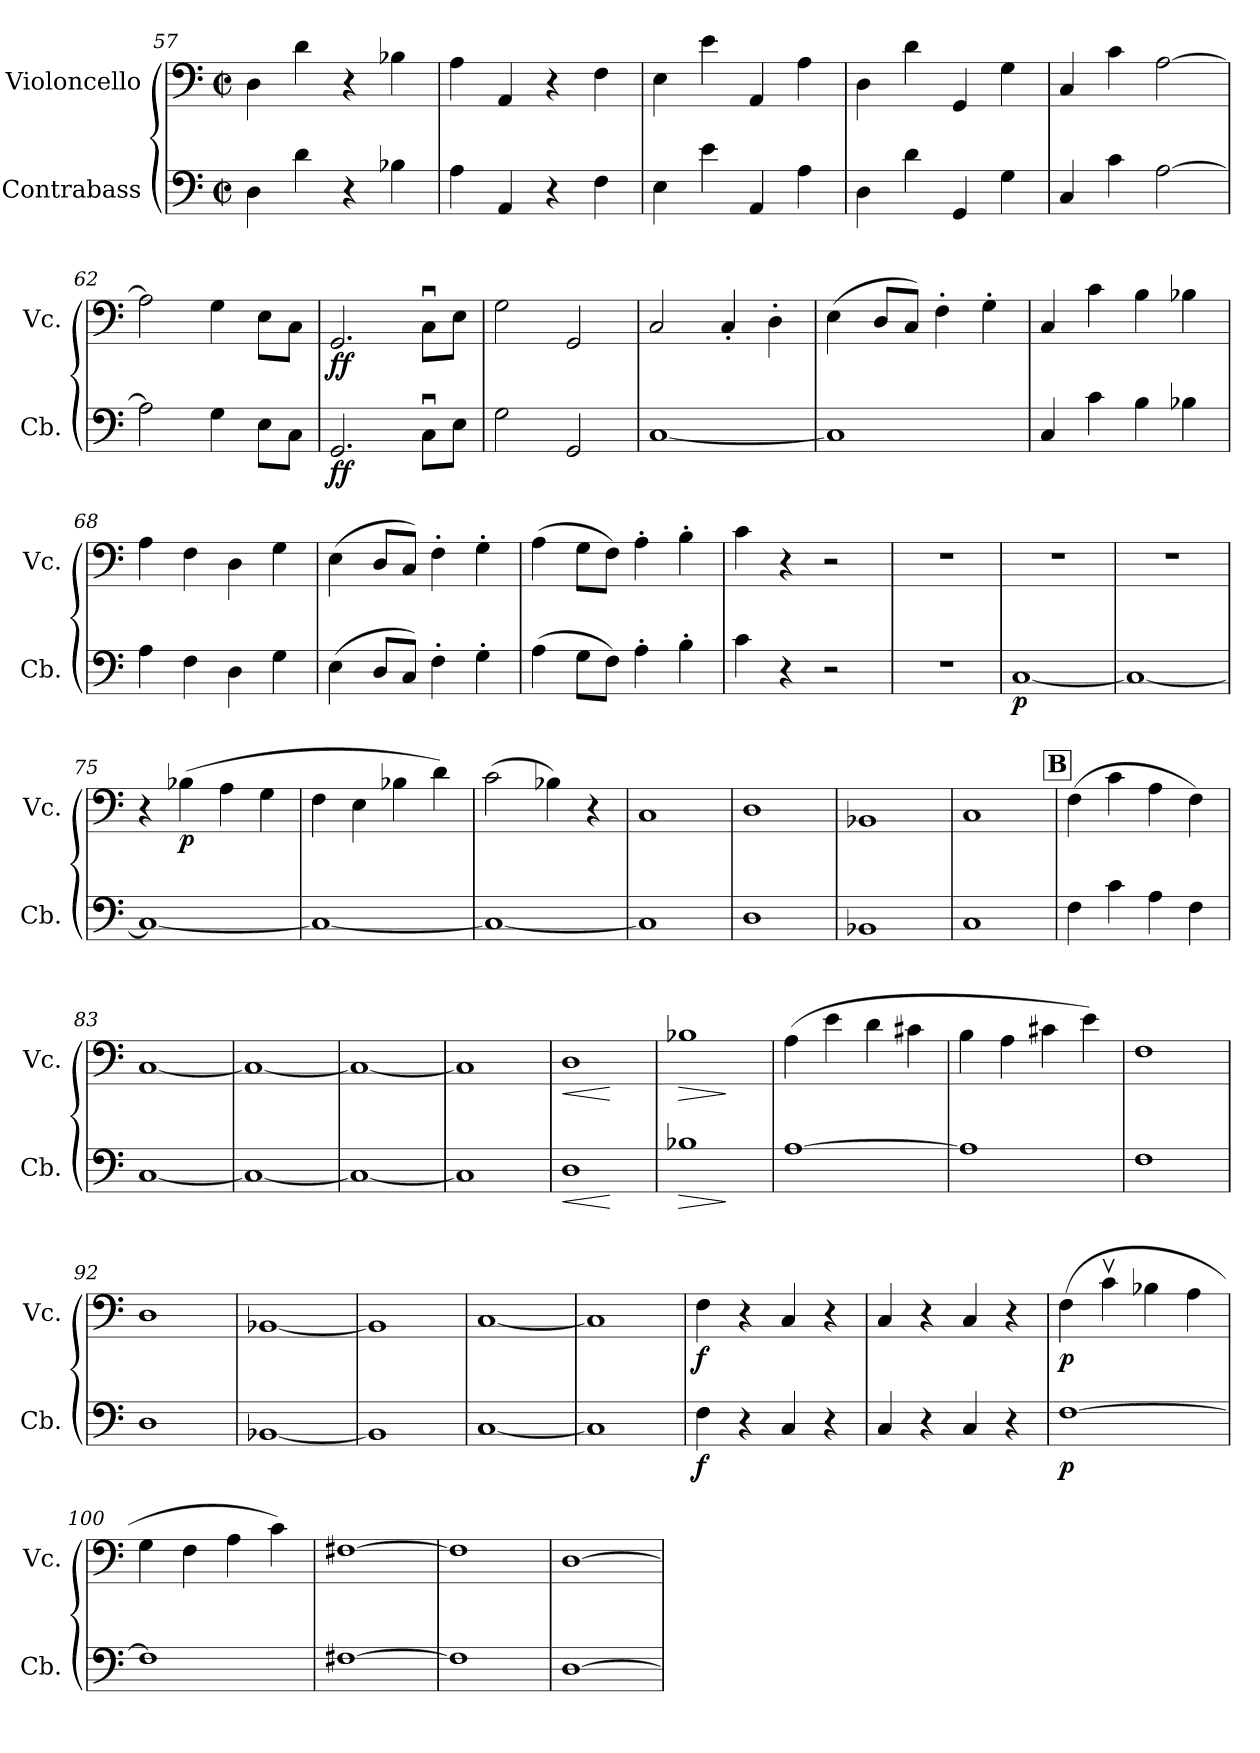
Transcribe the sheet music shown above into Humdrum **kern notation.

**kern	**dynam	**kern	**dynam
*part2	*part2	*part1	*part1
*staff2	*staff2	*staff1	*staff1
*I"Contrabass	*	*I"Violoncello	*
*I'Cb.	*	*I'Vc.	*
*clefF4	*	*clefF4	*
*ITrd7c12	*	*	*
*k[]	*	*k[]	*
*M2/2	*	*M2/2	*
*met(c|)	*	*met(c|)	*
=57	=57	=57	=57
4DD\	.	4D\	.
4D\	.	4d\	.
4r	.	4r	.
4BB-X\	.	4B-X\	.
=58	=58	=58	=58
4AA\	.	4A\	.
4AAA/	.	4AA/	.
4r	.	4r	.
4FF\	.	4F\	.
=59	=59	=59	=59
4EE\	.	4E\	.
4E\	.	4e\	.
4AAA/	.	4AA/	.
4AA\	.	4A\	.
!!LO:LB:g=z
=60	=60	=60	=60
4DD\	.	4D\	.
4D\	.	4d\	.
4GGG/	.	4GG/	.
4GG\	.	4G\	.
=61	=61	=61	=61
4CC/	.	4C/	.
4C\	.	4c\	.
[2AA\	.	[2A\	.
=62	=62	=62	=62
2AA\]	.	2A\]	.
4GG\	.	4G\	.
8EE\L	.	8E\L	.
8CC\J	.	8C\J	.
=63	=63	=63	=63
!	!LO:DY:b	!	!LO:DY:b
2.GGG/	ff	2.GG/	ff
8CCu\L	.	8Cu\L	.
8EE\J	.	8E\J	.
=64	=64	=64	=64
2GG\	.	2G\	.
2GGG/	.	2GG/	.
=65	=65	=65	=65
[1CC	.	2C/	.
.	.	4C'/	.
.	.	4D'\	.
=66	=66	=66	=66
1CC]	.	(>4E\	.
.	.	8D/L	.
.	.	8C/J)	.
.	.	4F'\	.
.	.	4G'\	.
=67	=67	=67	=67
4CC/	.	4C/	.
4C\	.	4c\	.
4BB\	.	4B\	.
4BB-X\	.	4B-X\	.
=68	=68	=68	=68
4AA\	.	4A\	.
4FF\	.	4F\	.
4DD\	.	4D\	.
4GG\	.	4G\	.
=69	=69	=69	=69
(>4EE\	.	(>4E\	.
8DD/L	.	8D/L	.
8CC/J)	.	8C/J)	.
4FF'\	.	4F'\	.
4GG'\	.	4G'\	.
=70	=70	=70	=70
(>4AA\	.	(>4A\	.
8GG\L	.	8G\L	.
8FF\J)	.	8F\J)	.
4AA'\	.	4A'\	.
4BB'\	.	4B'\	.
=71	=71	=71	=71
4C\	.	4c\	.
4r	.	4r	.
2r	.	2r	.
!!LO:LB:g=z
=72	=72	=72	=72
1r	.	1r	.
=73	=73	=73	=73
!	!LO:DY:b	!	!
[1CC	p	1r	.
=74	=74	=74	=74
1CC_	.	1r	.
=75	=75	=75	=75
1CC_	.	4r	.
!	!	!	!LO:DY:b
.	.	(>4B-X\	p
.	.	4A\	.
.	.	4G\	.
=76	=76	=76	=76
1CC_	.	4F\	.
.	.	4E\	.
.	.	4B-X\	.
.	.	4d\)	.
=77	=77	=77	=77
1CC_	.	(>2c\	.
.	.	4B-X\)	.
.	.	4r	.
=78	=78	=78	=78
1CC]	.	1C	.
=79	=79	=79	=79
1DD	.	1D	.
=80	=80	=80	=80
1BBB-X	.	1BB-X	.
=81	=81	=81	=81
1CC	.	1C	.
!!LO:REH:place=s1:a:B:fs=14:t=B
=82	=82	=82	=82
4FF\	.	(>4F\	.
4C\	.	4c\	.
4AA\	.	4A\	.
4FF\	.	4F\)	.
=83	=83	=83	=83
[1CC	.	[1C	.
=84	=84	=84	=84
1CC_	.	1C_	.
=85	=85	=85	=85
1CC_	.	1C_	.
=86	=86	=86	=86
1CC]	.	1C]	.
!!LO:PB:g=z
=87	=87	=87	=87
!	!LO:HP:b	!	!LO:HP:b
1DD	<	1D	<
.	[	.	[
=88	=88	=88	=88
!	!LO:HP:b	!	!LO:HP:b
1BB-X	>	1B-X	>
.	]	.	]
=89	=89	=89	=89
[1AA	.	(>4A\	.
.	.	4e\	.
.	.	4d\	.
.	.	4c#X\	.
=90	=90	=90	=90
1AA]	.	4B\	.
.	.	4A\	.
.	.	4c#X\	.
.	.	4e\)	.
=91	=91	=91	=91
1FF	.	1F	.
=92	=92	=92	=92
1DD	.	1D	.
=93	=93	=93	=93
[1BBB-X	.	[1BB-X	.
=94	=94	=94	=94
1BBB-]	.	1BB-]	.
=95	=95	=95	=95
[1CC	.	[1C	.
=96	=96	=96	=96
1CC]	.	1C]	.
=97	=97	=97	=97
!	!LO:DY:b	!	!LO:DY:b
4FF\	f	4F\	f
4r	.	4r	.
4CC/	.	4C/	.
4r	.	4r	.
=98	=98	=98	=98
4CC/	.	4C/	.
4r	.	4r	.
4CC/	.	4C/	.
4r	.	4r	.
=99	=99	=99	=99
!	!LO:DY:b	!	!LO:DY:b
[1FF	p	(<4F\	p
.	.	4cv\	.
.	.	4B-X\	.
.	.	4A\	.
=100	=100	=100	=100
1FF]	.	4G\	.
.	.	4F\	.
.	.	4A\	.
.	.	4c\)	.
!!LO:LB:g=z
=101	=101	=101	=101
[1FF#X	.	[1F#X	.
=102	=102	=102	=102
1FF#]	.	1F#]	.
=103	=103	=103	=103
[1DD	.	[1D	.
=	=	=	=
*-	*-	*-	*-
